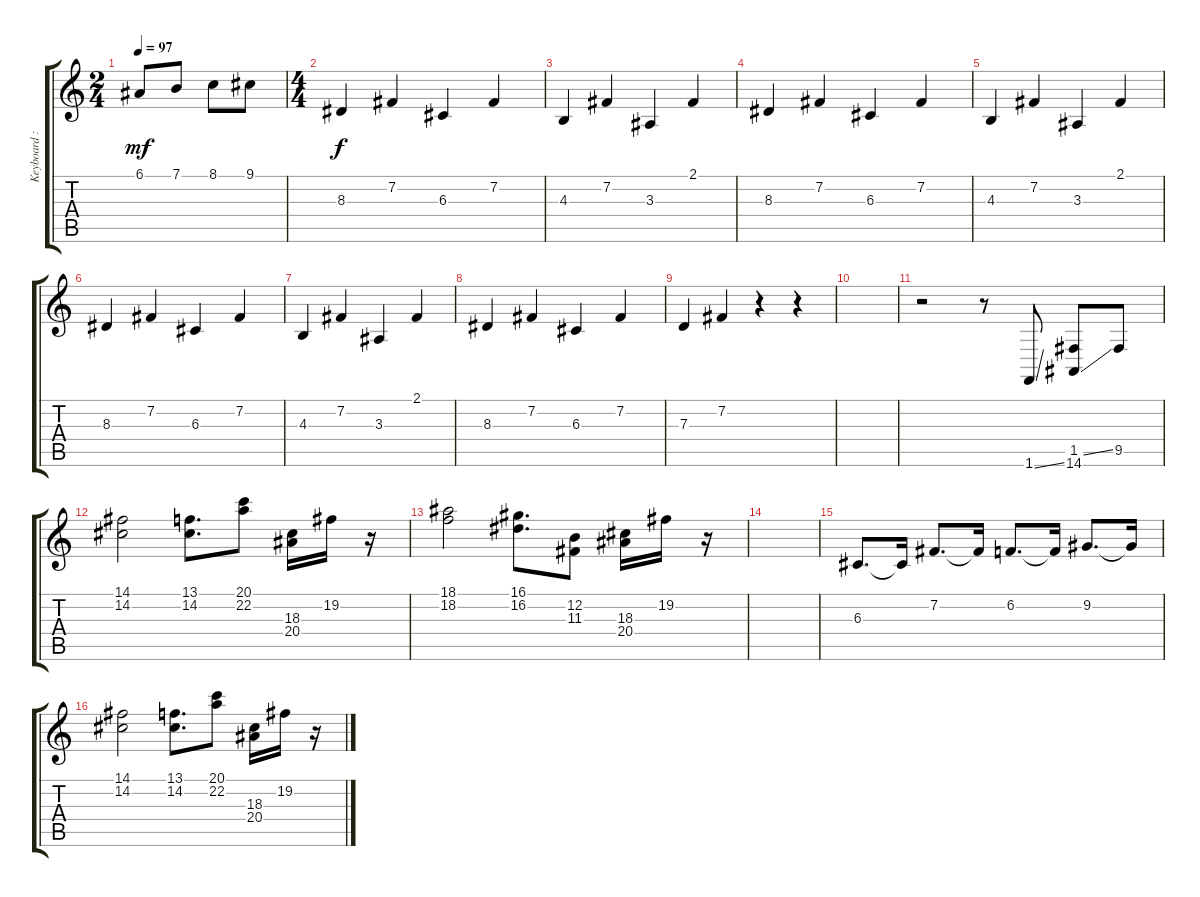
\track ("Keyboard : Kotobuki Tsumugi - San" "Keyboard :") {instrument vibraphone}
\staff {score tabs}
\tuning (E4 B3 G3 D3 A2 E2) {hide}
\ts (2 4)
\tempo 97
\clef g2
\ks c
6.1.8{dy mf} 7.1.8 8.1.8 9.1.8 |
\ts (4 4)
8.3.4{dy f} 7.2.4 6.3.4 7.2.4 |
4.3.4 7.2.4 3.3.4 2.1.4 |
8.3.4 7.2.4 6.3.4 7.2.4 |
4.3.4 7.2.4 3.3.4 2.1.4 |
8.3.4 7.2.4 6.3.4 7.2.4 |
4.3.4 7.2.4 3.3.4 2.1.4 |
8.3.4 7.2.4 6.3.4 7.2.4 |
7.3.4 7.2.4 r.4 r.4 |
|
r.2 r.8{instrument pad1newage} 1.6{ss}.8 (1.5{ss} 14.6).8 9.5.8 |
(14.1 14.2).2{instrument vibraphone} (13.1 14.2).8{d} (20.1 22.2).8 (18.3 20.4).16{instrument pad1newage} 19.2.16 r.16 |
(18.1 18.2).2{instrument vibraphone} (16.1 16.2).8{d} (12.2 11.3).8 (18.3 20.4).16{instrument pad1newage} 19.2.16 r.16 |
|
6.3.8{d instrument vibraphone} 6.3{t}.16 7.2.8{d} 7.2{t}.16 6.2.8{d} 6.2{t}.16 9.2.8{d} 9.2{t}.16 |
(14.1 14.2).2{instrument vibraphone} (13.1 14.2).8{d} (20.1 22.2).8 (18.3 20.4).16{instrument pad1newage} 19.2.16 r.16
